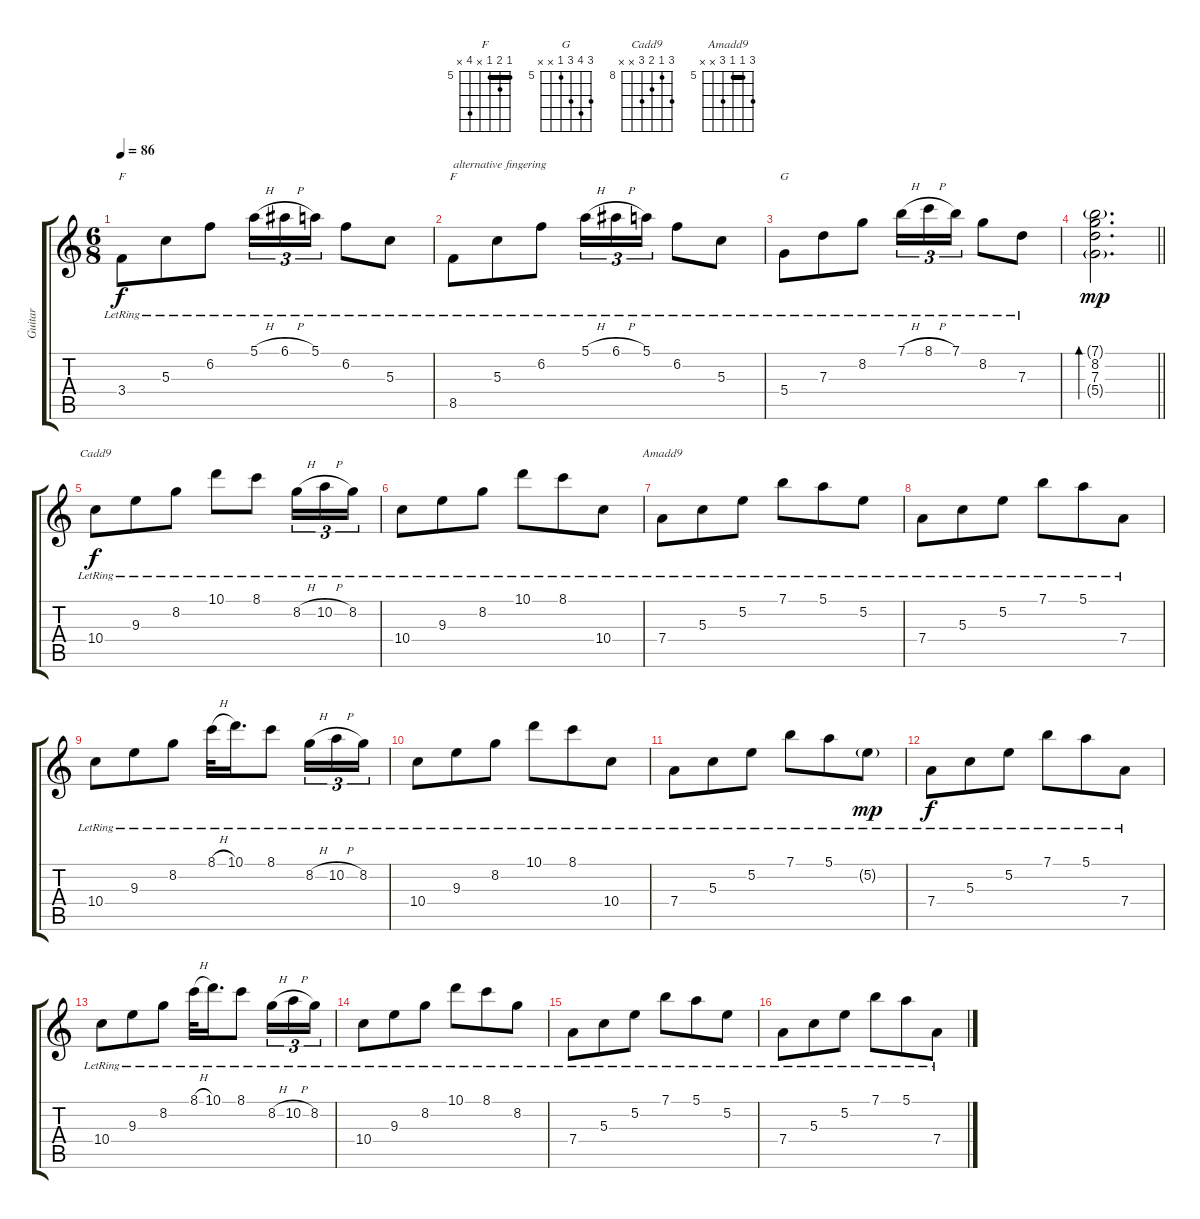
\track ("Guitar" "Guitar") {instrument electricguitarjazz}
\staff {score tabs}
\tuning (E4 B3 G3 D3 A2 E2) {hide}
\chord ("F" 5 6 5 3 x x) {firstfret 3}
\chord ("F" 5 6 5 x 8 x) {firstfret 5 barre 5}
\chord ("G" 7 8 7 5 x x) {firstfret 5}
\chord ("Cadd9" 10 8 9 10 x x) {firstfret 8 barre 8}
\chord ("Amadd9" 7 5 5 7 x x) {firstfret 5 barre 5}
\ts (6 8)
\tempo 86
\clef g2
\ks c
3.4{lr}.8{ch "F" dy f} 5.3{lr}.8 6.2{lr}.8 5.1{h lr}.16{tu (3 2)} 6.1{h lr}.16{tu (3 2)} 5.1{lr}.16{tu (3 2)} 6.2{lr}.8 5.3{lr}.8 |
8.5{lr}.8{ch "F" txt "alternative fingering"} 5.3{lr}.8 6.2{lr}.8 5.1{h lr}.16{tu (3 2)} 6.1{h lr}.16{tu (3 2)} 5.1{lr}.16{tu (3 2)} 6.2{lr}.8 5.3{lr}.8 |
5.4{lr}.8{ch "G"} 7.3{lr}.8 8.2{lr}.8 7.1{h lr}.16{tu (3 2)} 8.1{h lr}.16{tu (3 2)} 7.1{lr}.16{tu (3 2)} 8.2{lr}.8 7.3{lr}.8 |
\barLineRight lightlight
(7.1{g} 8.2 7.3 5.4{g}).2{d bd 120 dy mp} |
10.4{lr}.8{ch "Cadd9" dy f} 9.3{lr}.8 8.2{lr}.8 10.1{lr}.8 8.1{lr}.8 8.2{h lr}.16{tu (3 2)} 10.2{h lr}.16{tu (3 2)} 8.2{lr}.16{tu (3 2)} |
10.4{lr}.8 9.3{lr}.8 8.2{lr}.8 10.1{lr}.8 8.1{lr}.8 10.4{lr}.8 |
7.4{lr}.8{ch "Amadd9"} 5.3{lr}.8 5.2{lr}.8 7.1{lr}.8 5.1{lr}.8 5.2{lr}.8 |
7.4{lr}.8 5.3{lr}.8 5.2{lr}.8 7.1{lr}.8 5.1{lr}.8 7.4{lr}.8 |
10.4{lr}.8 9.3{lr}.8 8.2{lr}.8 8.1{h lr}.32 10.1{lr}.16{d} 8.1{lr}.8 8.2{h lr}.16{tu (3 2)} 10.2{h lr}.16{tu (3 2)} 8.2{lr}.16{tu (3 2)} |
10.4{lr}.8 9.3{lr}.8 8.2{lr}.8 10.1{lr}.8 8.1{lr}.8 10.4{lr}.8 |
7.4{lr}.8 5.3{lr}.8 5.2{lr}.8 7.1{lr}.8 5.1{lr}.8 5.2{g lr}.8{dy mp} |
7.4{lr}.8{dy f} 5.3{lr}.8 5.2{lr}.8 7.1{lr}.8 5.1{lr}.8 7.4{lr}.8 |
10.4{lr}.8 9.3{lr}.8 8.2{lr}.8 8.1{h lr}.32 10.1{lr}.16{d} 8.1{lr}.8 8.2{h lr}.16{tu (3 2)} 10.2{h lr}.16{tu (3 2)} 8.2{lr}.16{tu (3 2)} |
10.4{lr}.8 9.3{lr}.8 8.2{lr}.8 10.1{lr}.8 8.1{lr}.8 8.2{lr}.8 |
7.4{lr}.8 5.3{lr}.8 5.2{lr}.8 7.1{lr}.8 5.1{lr}.8 5.2{lr}.8 |
7.4{lr}.8 5.3{lr}.8 5.2{lr}.8 7.1{lr}.8 5.1{lr}.8 7.4{lr}.8
